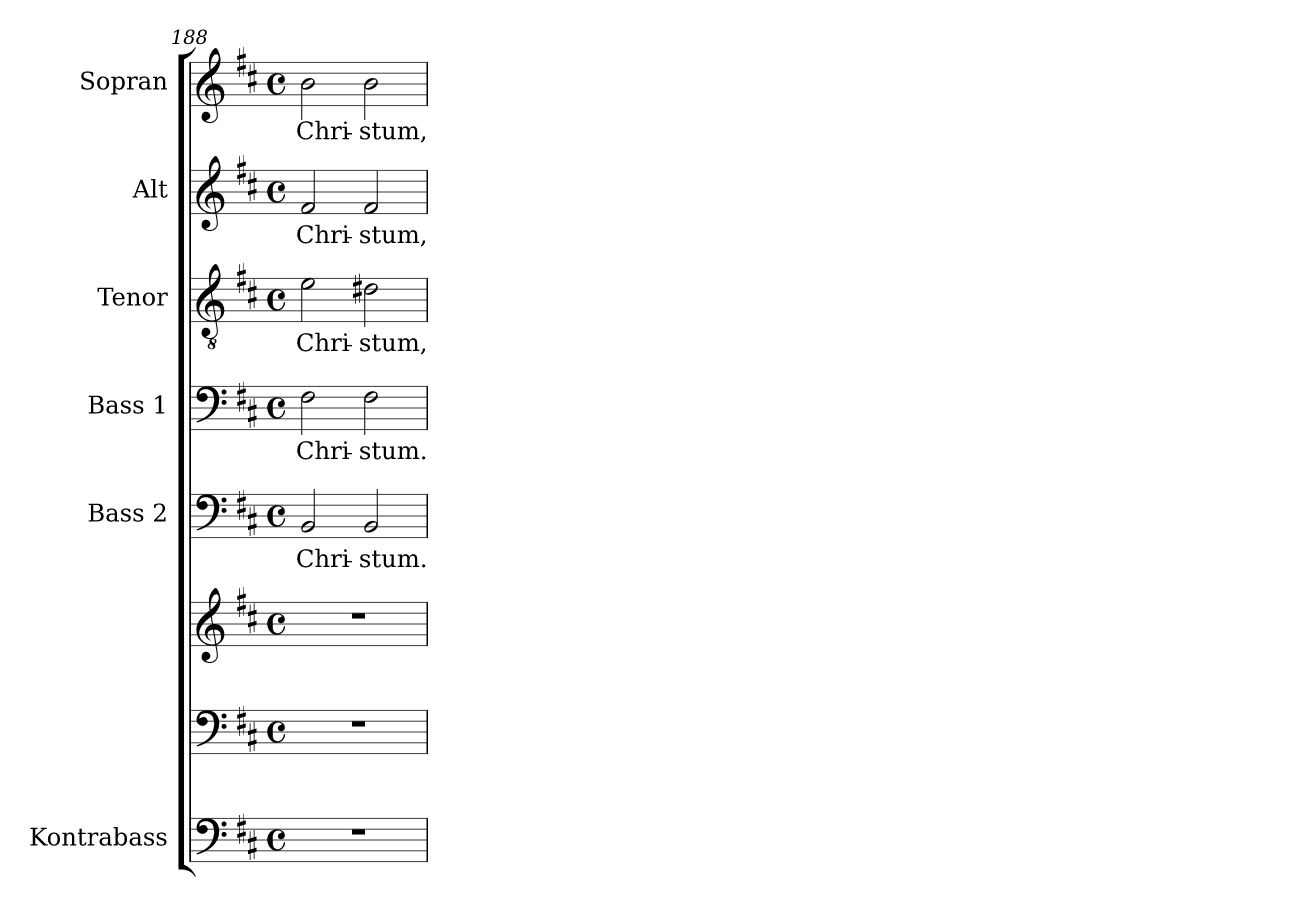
**kern	**kern	**kern	**kern	**text	**kern	**text	**kern	**text	**kern	**text	**kern	**text
*part7	*part6	*part6	*part5	*part5	*part4	*part4	*part3	*part3	*part2	*part2	*part1	*part1
*staff8	*staff7	*staff6	*staff5	*staff5	*staff4	*staff4	*staff3	*staff3	*staff2	*staff2	*staff1	*staff1
*I"Kontrabass	*	*	*I"Bass 2	*	*I"Bass 1	*	*I"Tenor	*	*I"Alt	*	*I"Sopran	*
*I'Kb.	*	*	*I'B. 2	*	*I'B. 1	*	*I'T.	*	*I'A.	*	*I'S.	*
*clefF4	*clefF4	*clefG2	*clefF4	*	*clefF4	*	*clefGv2	*	*clefG2	*	*clefG2	*
*ITrd7c12	*	*	*	*	*	*	*	*	*	*	*	*
*k[f#c#]	*k[f#c#]	*k[f#c#]	*k[f#c#]	*	*k[f#c#]	*	*k[f#c#]	*	*k[f#c#]	*	*k[f#c#]	*
*D:	*D:	*D:	*D:	*	*D:	*	*D:	*	*D:	*	*D:	*
*M4/4	*M4/4	*M4/4	*M4/4	*	*M4/4	*	*M4/4	*	*M4/4	*	*M4/4	*
*met(c)	*met(c)	*met(c)	*met(c)	*	*met(c)	*	*met(c)	*	*met(c)	*	*met(c)	*
=188	=188	=188	=188	=188	=188	=188	=188	=188	=188	=188	=188	=188
!	!	!	!	!LO:LY:b	!	!LO:LY:b	!	!LO:LY:b	!	!LO:LY:b	!	!LO:LY:b
1r	1r	1r	2BB/	Chri-	2F#\	Chri-	2e\	Chri-	2f#/	Chri-	2b\	Chri-
!	!	!	!	!LO:LY:b	!	!LO:LY:b	!	!LO:LY:b	!	!LO:LY:b	!	!LO:LY:b
.	.	.	2BB/	-stum.	2F#\	-stum.	2d#X\	-stum,	2f#/	-stum,	2b\	-stum,
=	=	=	=	=	=	=	=	=	=	=	=	=
*-	*-	*-	*-	*-	*-	*-	*-	*-	*-	*-	*-	*-
